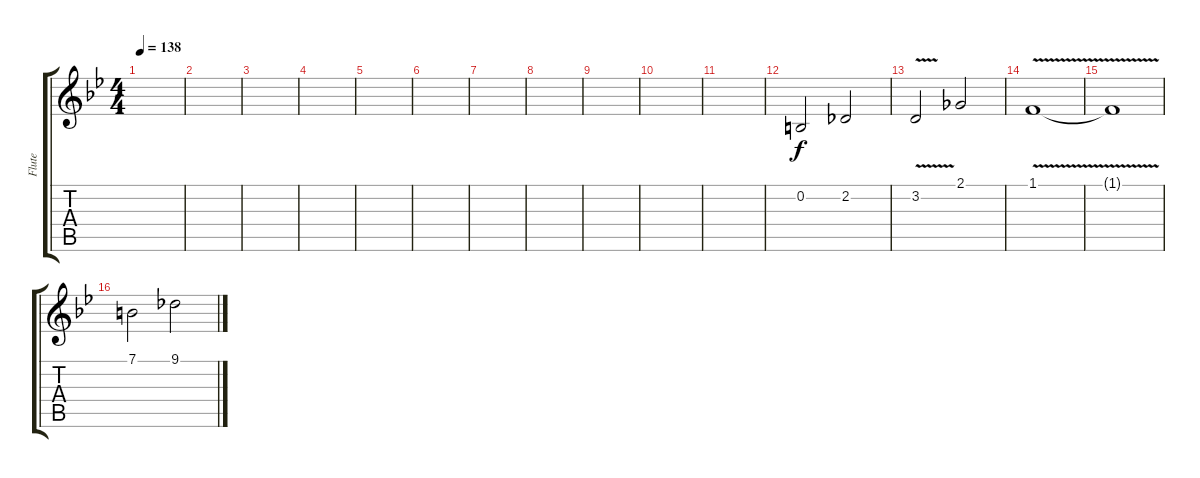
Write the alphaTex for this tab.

\track ("Flute" "Flute") {instrument flute}
\staff {score tabs}
\tuning (E4 B3 G3 D3 A2 E2) {hide}
\ts (4 4)
\tempo 138
\clef g2
\ks gminor
|
|
|
|
|
|
|
|
|
|
|
0.2.2 2.2.2 |
3.2{v}.2 2.1.2 |
1.1{v}.1 |
1.1{t}.1 |
7.1.2 9.1.2
